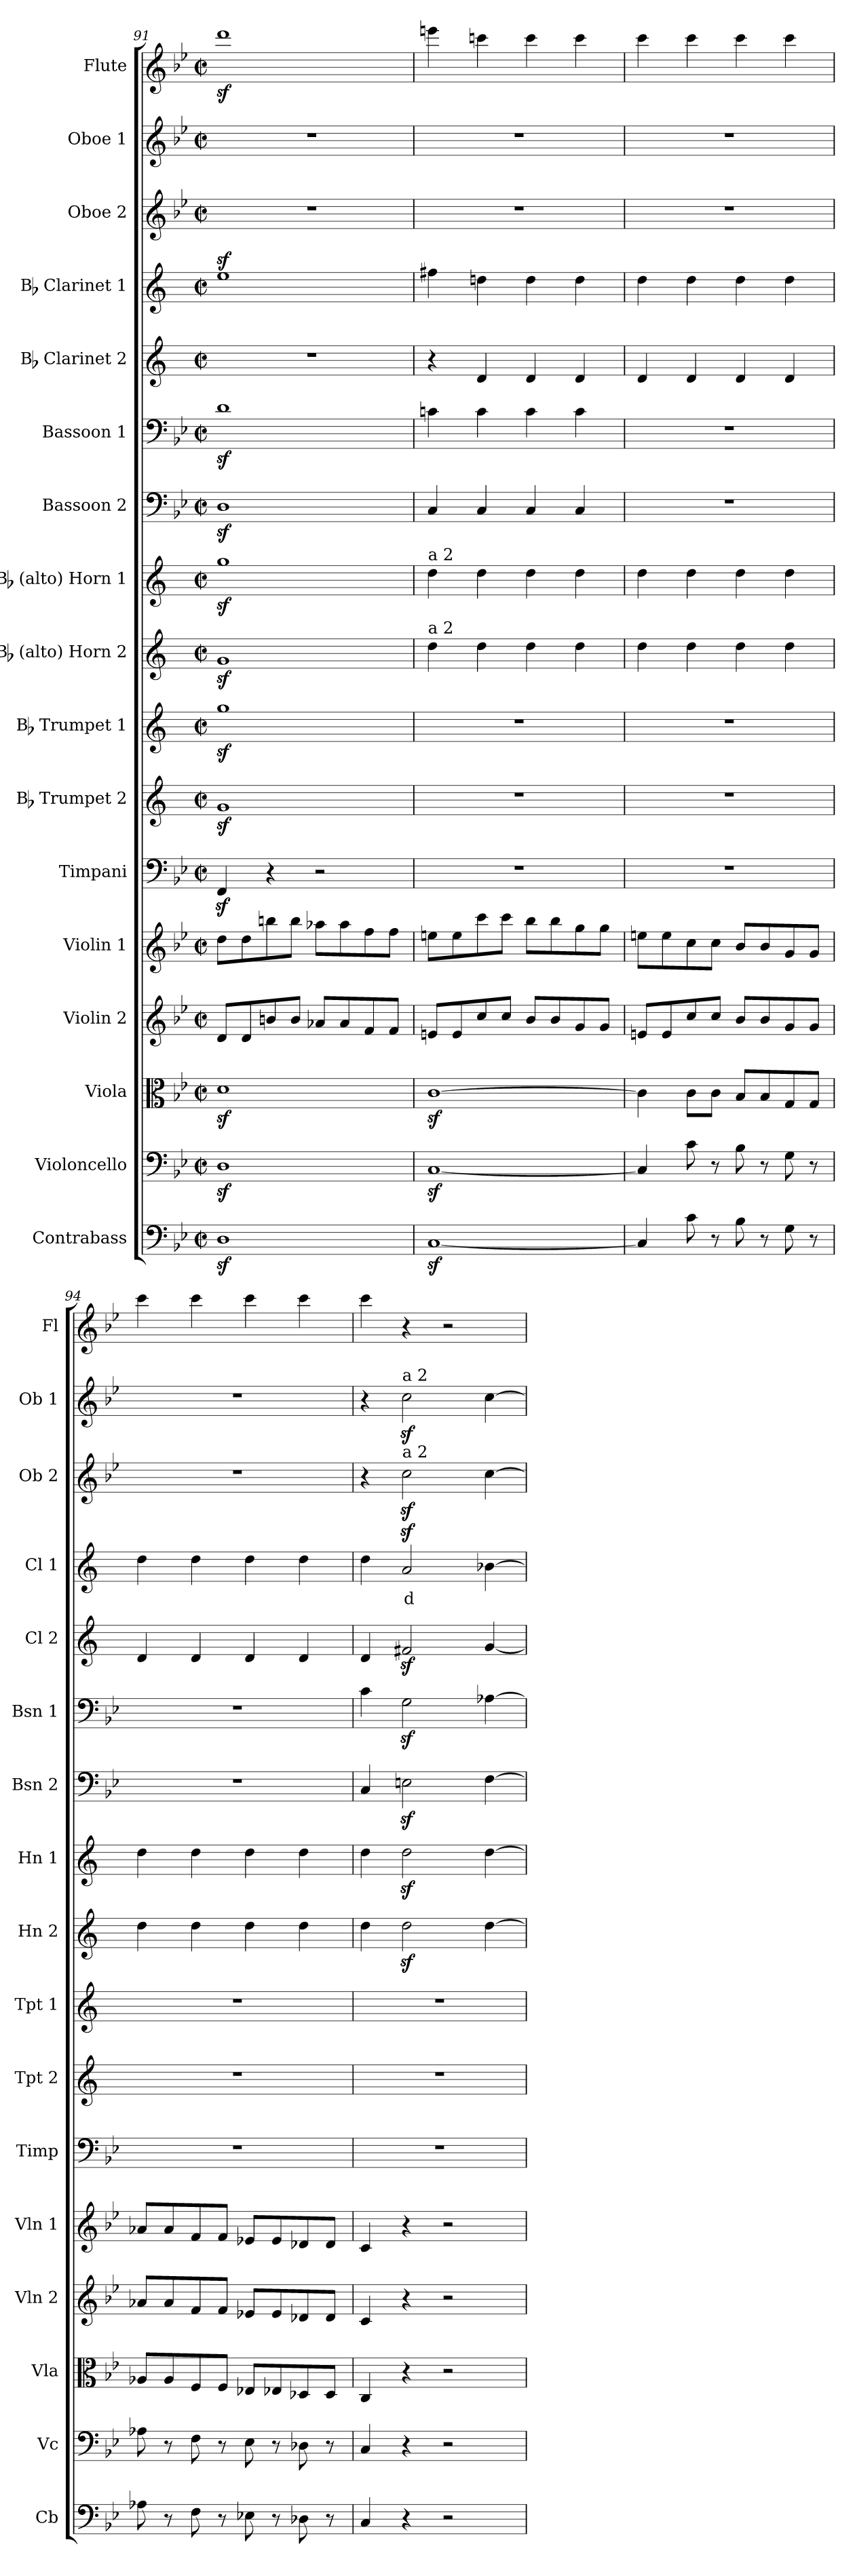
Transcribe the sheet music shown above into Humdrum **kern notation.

**kern	**kern	**kern	**kern	**kern	**kern	**kern	**kern	**kern	**kern	**kern	**kern	**kern	**kern	**text	**kern	**kern	**kern
*part17	*part16	*part15	*part14	*part13	*part12	*part11	*part10	*part9	*part8	*part7	*part6	*part5	*part4	*part4	*part3	*part2	*part1
*staff17	*staff16	*staff15	*staff14	*staff13	*staff12	*staff11	*staff10	*staff9	*staff8	*staff7	*staff6	*staff5	*staff4	*staff4	*staff3	*staff2	*staff1
*I"Contrabass	*I"Violoncello	*I"Viola	*I"Violin 2	*I"Violin 1	*I"Timpani	*I"Bb Trumpet 2	*I"Bb Trumpet 1	*I"Bb (alto) Horn 2	*I"Bb (alto) Horn 1	*I"Bassoon 2	*I"Bassoon 1	*I"Bb Clarinet 2	*I"Bb Clarinet 1	*	*I"Oboe 2	*I"Oboe 1	*I"Flute
*I'Cb	*I'Vc	*I'Vla	*I'Vln 2	*I'Vln 1	*I'Timp	*I'Tpt 2	*I'Tpt 1	*I'Hn 2	*I'Hn 1	*I'Bsn 2	*I'Bsn 1	*I'Cl 2	*I'Cl 1	*	*I'Ob 2	*I'Ob 1	*I'Fl
!!LO:PB:g=z
*clefF4	*clefF4	*clefC3	*clefG2	*clefG2	*clefF4	*clefG2	*clefG2	*clefG2	*clefG2	*clefF4	*clefF4	*clefG2	*clefG2	*	*clefG2	*clefG2	*clefG2
*ITrd7c12	*	*	*	*	*	*ITrd1c2	*ITrd1c2	*ITrd1c2	*ITrd1c2	*	*	*ITrd1c2	*ITrd1c2	*	*	*	*
*k[b-e-]	*k[b-e-]	*k[b-e-]	*k[b-e-]	*k[b-e-]	*k[b-e-]	*k[b-e-]	*k[b-e-]	*k[b-e-]	*k[b-e-]	*k[b-e-]	*k[b-e-]	*k[b-e-]	*k[b-e-]	*	*k[b-e-]	*k[b-e-]	*k[b-e-]
*M2/2	*M2/2	*M2/2	*M2/2	*M2/2	*M2/2	*M2/2	*M2/2	*M2/2	*M2/2	*M2/2	*M2/2	*M2/2	*M2/2	*	*M2/2	*M2/2	*M2/2
*met(c|)	*met(c|)	*met(c|)	*met(c|)	*met(c|)	*met(c|)	*met(c|)	*met(c|)	*met(c|)	*met(c|)	*met(c|)	*met(c|)	*met(c|)	*met(c|)	*	*met(c|)	*met(c|)	*met(c|)
=91	=91	=91	=91	=91	=91	=91	=91	=91	=91	=91	=91	=91	=91	=91	=91	=91	=91
1DDz<	1Dz<	1dz<	8d/L	8dd\L	4FFz</	1fz<	1ffz<	1fz<	1ffz<	1Dz<	1dz<	1r	1ddz<	.	1r	1r	1dddz<
.	.	.	8d/	8dd\	.	.	.	.	.	.	.	.	.	.	.	.	.
.	.	.	8bn/	8bbn\	4r	.	.	.	.	.	.	.	.	.	.	.	.
.	.	.	8b/J	8bb\J	.	.	.	.	.	.	.	.	.	.	.	.	.
.	.	.	8a-X/L	8aa-X\L	2r	.	.	.	.	.	.	.	.	.	.	.	.
.	.	.	8a-/	8aa-\	.	.	.	.	.	.	.	.	.	.	.	.	.
.	.	.	8f/	8ff\	.	.	.	.	.	.	.	.	.	.	.	.	.
.	.	.	8f/J	8ff\J	.	.	.	.	.	.	.	.	.	.	.	.	.
=92	=92	=92	=92	=92	=92	=92	=92	=92	=92	=92	=92	=92	=92	=92	=92	=92	=92
!	!	!	!	!	!	!	!	!	!LO:TX:a:t=a 2	!	!	!	!	!	!	!	!
!	!	!	!	!	!	!	!	!LO:TX:a:t=a 2	!	!	!	!	!	!	!	!	!
[1CCz<	[1Cz<	[1cz<	8en/L	8een\L	1r	1r	1r	4cc\	4cc\	4C/	4cn\	4r	4een\	.	1r	1r	4eeen\
.	.	.	8e/	8ee\	.	.	.	.	.	.	.	.	.	.	.	.	.
.	.	.	8cc/	8ccc\	.	.	.	4cc\	4cc\	4C/	4c\	4c/	4ccn\	.	.	.	4cccn\
.	.	.	8cc/J	8ccc\J	.	.	.	.	.	.	.	.	.	.	.	.	.
.	.	.	8b-/L	8bb-\L	.	.	.	4cc\	4cc\	4C/	4c\	4c/	4cc\	.	.	.	4ccc\
.	.	.	8b-/	8bb-\	.	.	.	.	.	.	.	.	.	.	.	.	.
.	.	.	8g/	8gg\	.	.	.	4cc\	4cc\	4C/	4c\	4c/	4cc\	.	.	.	4ccc\
.	.	.	8g/J	8gg\J	.	.	.	.	.	.	.	.	.	.	.	.	.
=93	=93	=93	=93	=93	=93	=93	=93	=93	=93	=93	=93	=93	=93	=93	=93	=93	=93
4CC/]	4C/]	4c\]	8en/L	8een\L	1r	1r	1r	4cc\	4cc\	1r	1r	4c/	4cc\	.	1r	1r	4ccc\
.	.	.	8e/	8ee\	.	.	.	.	.	.	.	.	.	.	.	.	.
8C\	8c\	8c\L	8cc/	8cc\	.	.	.	4cc\	4cc\	.	.	4c/	4cc\	.	.	.	4ccc\
8r	8r	8c\J	8cc/J	8cc\J	.	.	.	.	.	.	.	.	.	.	.	.	.
8BB-\	8B-\	8B-/L	8b-/L	8b-/L	.	.	.	4cc\	4cc\	.	.	4c/	4cc\	.	.	.	4ccc\
8r	8r	8B-/	8b-/	8b-/	.	.	.	.	.	.	.	.	.	.	.	.	.
8GG\	8G\	8G/	8g/	8g/	.	.	.	4cc\	4cc\	.	.	4c/	4cc\	.	.	.	4ccc\
8r	8r	8G/J	8g/J	8g/J	.	.	.	.	.	.	.	.	.	.	.	.	.
=94	=94	=94	=94	=94	=94	=94	=94	=94	=94	=94	=94	=94	=94	=94	=94	=94	=94
8AA-X\	8A-X\	8A-X/L	8a-X/L	8a-X/L	1r	1r	1r	4cc\	4cc\	1r	1r	4c/	4cc\	.	1r	1r	4ccc\
8r	8r	8A-/	8a-/	8a-/	.	.	.	.	.	.	.	.	.	.	.	.	.
8FF\	8F\	8F/	8f/	8f/	.	.	.	4cc\	4cc\	.	.	4c/	4cc\	.	.	.	4ccc\
8r	8r	8F/J	8f/J	8f/J	.	.	.	.	.	.	.	.	.	.	.	.	.
8EE-X\	8E-\	8E-X/L	8e-X/L	8e-X/L	.	.	.	4cc\	4cc\	.	.	4c/	4cc\	.	.	.	4ccc\
8r	8r	8E-X/	8e-/	8e-/	.	.	.	.	.	.	.	.	.	.	.	.	.
8DD-X\	8D-X\	8D-X/	8d-X/	8d-X/	.	.	.	4cc\	4cc\	.	.	4c/	4cc\	.	.	.	4ccc\
8r	8r	8D-/J	8d-/J	8d-/J	.	.	.	.	.	.	.	.	.	.	.	.	.
=95	=95	=95	=95	=95	=95	=95	=95	=95	=95	=95	=95	=95	=95	=95	=95	=95	=95
4CC/	4C/	4C/	4c/	4c/	1r	1r	1r	4cc\	4cc\	4C/	4c\	4c/	4cc\	.	4r	4r	4ccc\
!	!	!	!	!	!	!	!	!	!	!	!	!	!	!	!	!LO:TX:a:t=a 2	!
!	!	!	!	!	!	!	!	!	!	!	!	!	!	!	!LO:TX:a:t=a 2	!	!
!	!	!	!	!	!	!	!	!	!	!	!	!	!	!LO:LY:b:color=#FF0000	!	!	!
4r	4r	4r	4r	4r	.	.	.	2ccz<\	2ccz<\	2Enz<\	2Gz<\	2enz</	2gz</	d	2ccz<\	2ccz<\	4r
2r	2r	2r	2r	2r	.	.	.	.	.	.	.	.	.	.	.	.	2r
.	.	.	.	.	.	.	.	[4cc\	[4cc\	[4F\	[4A-X\	[4f/	[4a-X\	.	[4cc\	[4cc\	.
=	=	=	=	=	=	=	=	=	=	=	=	=	=	=	=	=	=
*-	*-	*-	*-	*-	*-	*-	*-	*-	*-	*-	*-	*-	*-	*-	*-	*-	*-
